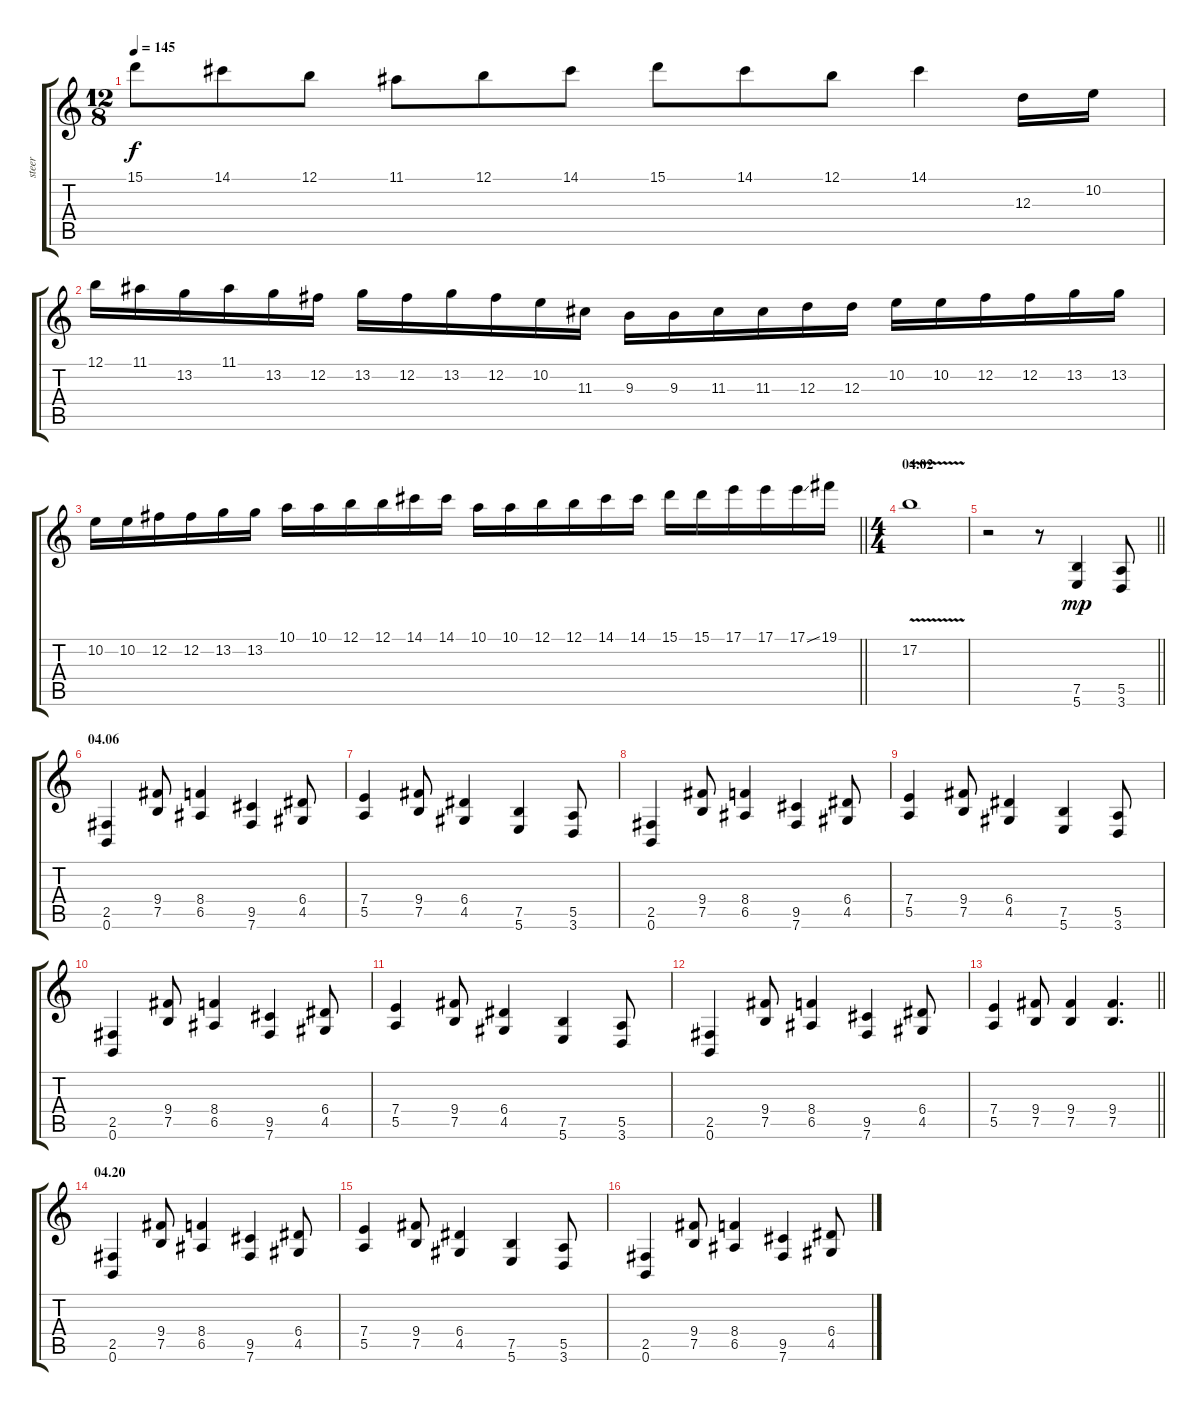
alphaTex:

\track ("steer" "steer") {instrument distortionguitar}
\staff {score tabs}
\tuning (B3 Gb3 D3 A2 E2 B1) {hide}
\ts (12 8)
\tempo 145
\clef g2
\ks c
15.1.8{dy f} 14.1.8 12.1.8 11.1.8 12.1.8 14.1.8 15.1.8 14.1.8 12.1.8 14.1.4 12.3.16 10.2.16 |
12.1.16 11.1.16 13.2.16 11.1.16 13.2.16 12.2.16 13.2.16 12.2.16 13.2.16 12.2.16 10.2.16 11.3.16 9.3.16 9.3.16 11.3.16 11.3.16 12.3.16 12.3.16 10.2.16 10.2.16 12.2.16 12.2.16 13.2.16 13.2.16 |
\barLineRight lightlight
10.2.16 10.2.16 12.2.16 12.2.16 13.2.16 13.2.16 10.1.16 10.1.16 12.1.16 12.1.16 14.1.16 14.1.16 10.1.16 10.1.16 12.1.16 12.1.16 14.1.16 14.1.16 15.1.16 15.1.16 17.1.16 17.1.16 17.1{ss}.16 19.1.16 |
\ts (4 4)
\section ("" "04.02")
17.2{v}.1 |
\barLineRight lightlight
r.2 r.8 (7.5 5.6).4{dy mp} (5.5 3.6).8 |
\section ("" "04.06")
(2.5 0.6).4 (9.4 7.5).8 (8.4 6.5).4 (9.5 7.6).4 (6.4 4.5).8 |
(7.4 5.5).4 (9.4 7.5).8 (6.4 4.5).4 (7.5 5.6).4 (5.5 3.6).8 |
(2.5 0.6).4 (9.4 7.5).8 (8.4 6.5).4 (9.5 7.6).4 (6.4 4.5).8 |
(7.4 5.5).4 (9.4 7.5).8 (6.4 4.5).4 (7.5 5.6).4 (5.5 3.6).8 |
(2.5 0.6).4 (9.4 7.5).8 (8.4 6.5).4 (9.5 7.6).4 (6.4 4.5).8 |
(7.4 5.5).4 (9.4 7.5).8 (6.4 4.5).4 (7.5 5.6).4 (5.5 3.6).8 |
(2.5 0.6).4 (9.4 7.5).8 (8.4 6.5).4 (9.5 7.6).4 (6.4 4.5).8 |
\barLineRight lightlight
(7.4 5.5).4 (9.4 7.5).8 (9.4 7.5).4 (9.4 7.5).4{d} |
\section ("" "04.20")
(2.5 0.6).4 (9.4 7.5).8 (8.4 6.5).4 (9.5 7.6).4 (6.4 4.5).8 |
(7.4 5.5).4 (9.4 7.5).8 (6.4 4.5).4 (7.5 5.6).4 (5.5 3.6).8 |
(2.5 0.6).4 (9.4 7.5).8 (8.4 6.5).4 (9.5 7.6).4 (6.4 4.5).8
